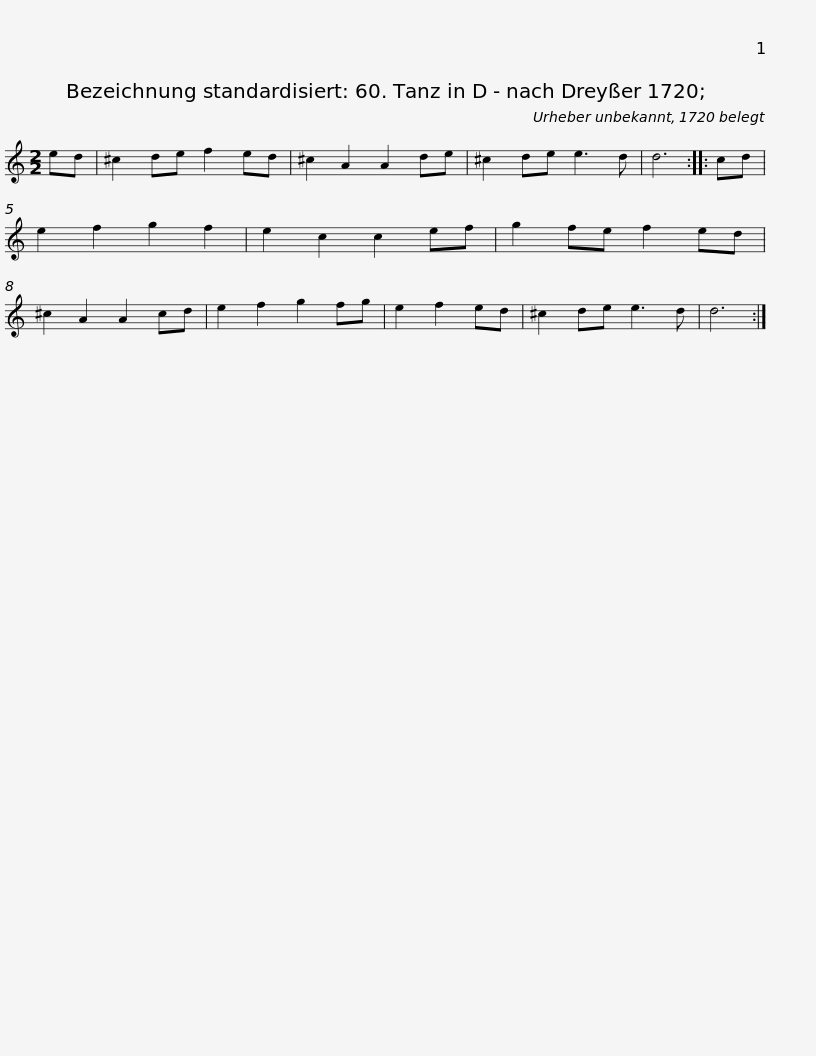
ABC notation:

X:1
L:1/8
M:2/2
I:linebreak $
K:C
V:1 treble
V:1
 ed | ^c2 de f2 ed | ^c2 A2 A2 de | ^c2 de e3 d | d6 :: %5
 cd | e2 f2 g2 f2 | e2 c2 c2 ef | g2 fe f2 ed |$ ^c2 A2 A2 cd | %10
 e2 f2 g2 fg | e2 f2 ed | ^c2 de e3 d | d6 :| %14
